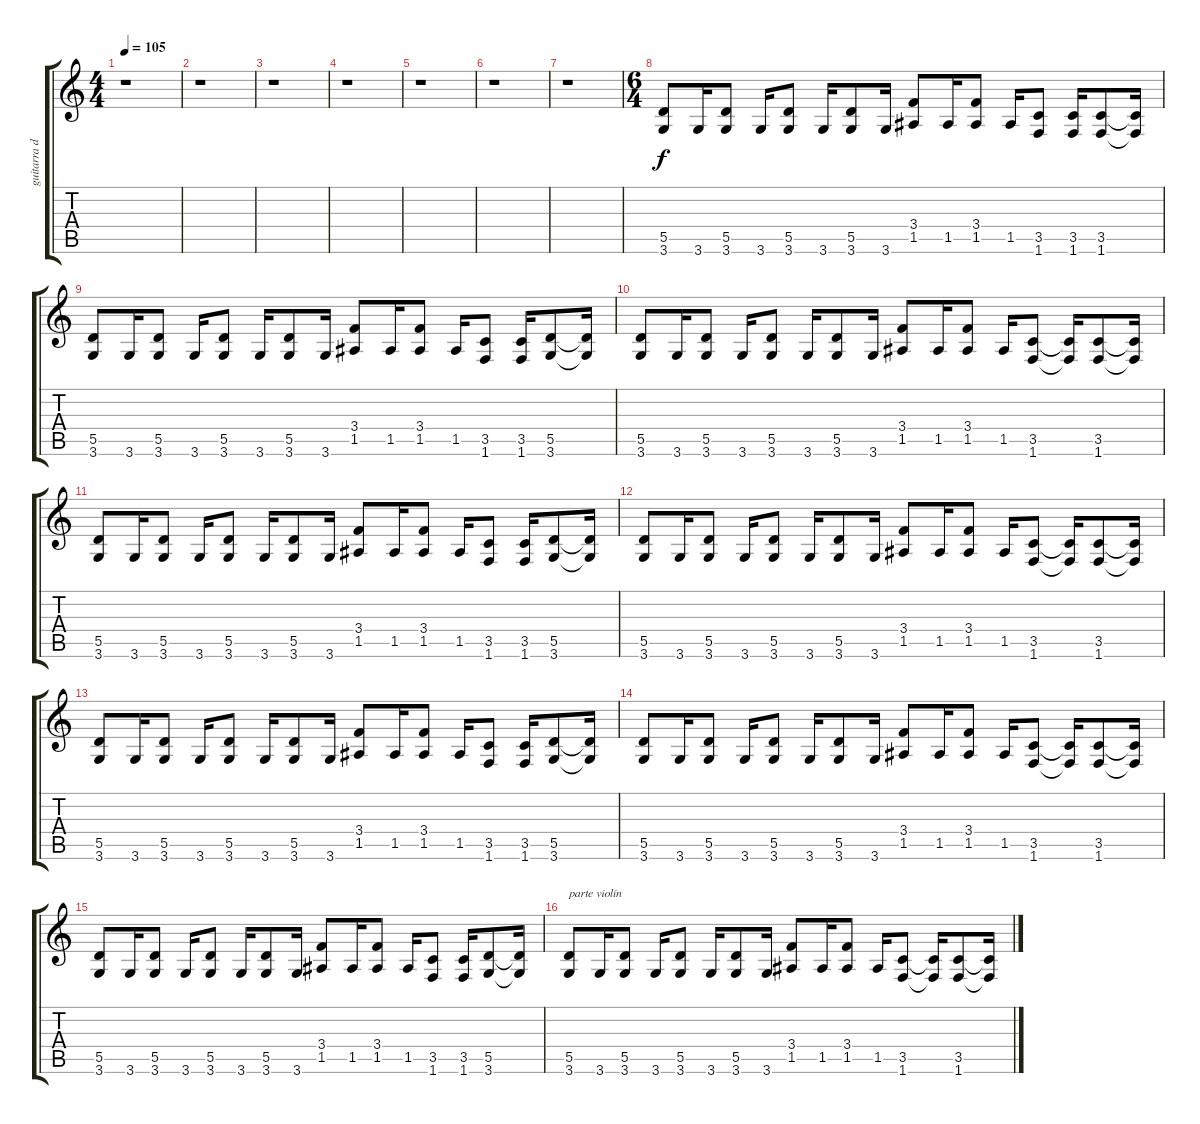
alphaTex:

\track ("guitarra distorción" "guitarra d") {instrument distortionguitar}
\staff {score tabs}
\tuning (E4 B3 G3 D3 A2 E2) {hide}
\ts (4 4)
\tempo 105
\clef g2
\ks c
r.1{dy f} |
r.1 |
r.1 |
r.1 |
r.1 |
r.1 |
r.1 |
\ts (6 4)
(5.5 3.6).8 3.6.16 (5.5 3.6).8 3.6.16 (5.5 3.6).8 3.6.16 (5.5 3.6).8 3.6.16 (3.4 1.5).8 1.5.16 (3.4 1.5).8 1.5.16 (3.5 1.6).8 (3.5 1.6).16 (3.5 1.6).8 (3.5{t} 1.6{t}).16 |
(5.5 3.6).8 3.6.16 (5.5 3.6).8 3.6.16 (5.5 3.6).8 3.6.16 (5.5 3.6).8 3.6.16 (3.4 1.5).8 1.5.16 (3.4 1.5).8 1.5.16 (3.5 1.6).8 (3.5 1.6).16 (5.5 3.6).8 (5.5{t} 3.6{t}).16 |
(5.5 3.6).8 3.6.16 (5.5 3.6).8 3.6.16 (5.5 3.6).8 3.6.16 (5.5 3.6).8 3.6.16 (3.4 1.5).8 1.5.16 (3.4 1.5).8 1.5.16 (3.5 1.6).8 (3.5{t} 1.6{t}).16 (3.5 1.6).8 (3.5{t} 1.6{t}).16 |
(5.5 3.6).8 3.6.16 (5.5 3.6).8 3.6.16 (5.5 3.6).8 3.6.16 (5.5 3.6).8 3.6.16 (3.4 1.5).8 1.5.16 (3.4 1.5).8 1.5.16 (3.5 1.6).8 (3.5 1.6).16 (5.5 3.6).8 (5.5{t} 3.6{t}).16 |
(5.5 3.6).8 3.6.16 (5.5 3.6).8 3.6.16 (5.5 3.6).8 3.6.16 (5.5 3.6).8 3.6.16 (3.4 1.5).8 1.5.16 (3.4 1.5).8 1.5.16 (3.5 1.6).8 (3.5{t} 1.6{t}).16 (3.5 1.6).8 (3.5{t} 1.6{t}).16 |
(5.5 3.6).8 3.6.16 (5.5 3.6).8 3.6.16 (5.5 3.6).8 3.6.16 (5.5 3.6).8 3.6.16 (3.4 1.5).8 1.5.16 (3.4 1.5).8 1.5.16 (3.5 1.6).8 (3.5 1.6).16 (5.5 3.6).8 (5.5{t} 3.6{t}).16 |
(5.5 3.6).8 3.6.16 (5.5 3.6).8 3.6.16 (5.5 3.6).8 3.6.16 (5.5 3.6).8 3.6.16 (3.4 1.5).8 1.5.16 (3.4 1.5).8 1.5.16 (3.5 1.6).8 (3.5{t} 1.6{t}).16 (3.5 1.6).8 (3.5{t} 1.6{t}).16 |
(5.5 3.6).8 3.6.16 (5.5 3.6).8 3.6.16 (5.5 3.6).8 3.6.16 (5.5 3.6).8 3.6.16 (3.4 1.5).8 1.5.16 (3.4 1.5).8 1.5.16 (3.5 1.6).8 (3.5 1.6).16 (5.5 3.6).8 (5.5{t} 3.6{t}).16 |
(5.5 3.6).8{txt "parte violín"} 3.6.16 (5.5 3.6).8 3.6.16 (5.5 3.6).8 3.6.16 (5.5 3.6).8 3.6.16 (3.4 1.5).8 1.5.16 (3.4 1.5).8 1.5.16 (3.5 1.6).8 (3.5{t} 1.6{t}).16 (3.5 1.6).8 (3.5{t} 1.6{t}).16
